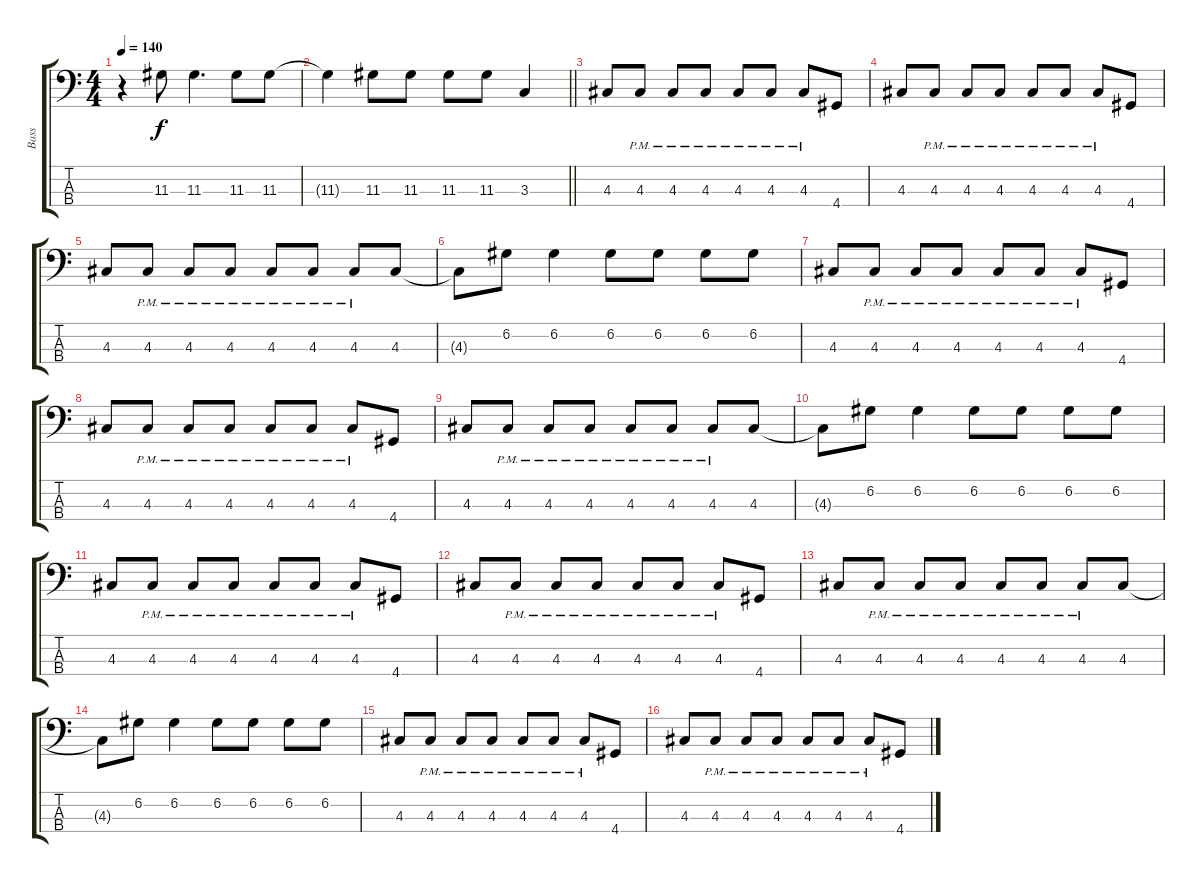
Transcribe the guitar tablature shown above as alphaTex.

\track ("Bass" "Bass") {instrument electricbasspick}
\staff {score tabs}
\tuning (G2 D2 A1 E1) {hide}
\ts (4 4)
\tempo 140
\clef f4
\ks c
r.4{dy f} 11.3.8 11.3.4{d} 11.3.8 11.3.8 |
\barLineRight lightlight
11.3{t}.4 11.3.8 11.3.8 11.3.8 11.3.8 3.3.4 |
4.3.8 4.3{pm}.8 4.3{pm}.8 4.3{pm}.8 4.3{pm}.8 4.3{pm}.8 4.3{pm}.8 4.4.8 |
4.3.8 4.3{pm}.8 4.3{pm}.8 4.3{pm}.8 4.3{pm}.8 4.3{pm}.8 4.3{pm}.8 4.4.8 |
4.3.8 4.3{pm}.8 4.3{pm}.8 4.3{pm}.8 4.3{pm}.8 4.3{pm}.8 4.3{pm}.8 4.3.8 |
4.3{t}.8 6.2.8 6.2.4 6.2.8 6.2.8 6.2.8 6.2.8 |
4.3.8 4.3{pm}.8 4.3{pm}.8 4.3{pm}.8 4.3{pm}.8 4.3{pm}.8 4.3{pm}.8 4.4.8 |
4.3.8 4.3{pm}.8 4.3{pm}.8 4.3{pm}.8 4.3{pm}.8 4.3{pm}.8 4.3{pm}.8 4.4.8 |
4.3.8 4.3{pm}.8 4.3{pm}.8 4.3{pm}.8 4.3{pm}.8 4.3{pm}.8 4.3{pm}.8 4.3.8 |
4.3{t}.8 6.2.8 6.2.4 6.2.8 6.2.8 6.2.8 6.2.8 |
4.3.8 4.3{pm}.8 4.3{pm}.8 4.3{pm}.8 4.3{pm}.8 4.3{pm}.8 4.3{pm}.8 4.4.8 |
4.3.8 4.3{pm}.8 4.3{pm}.8 4.3{pm}.8 4.3{pm}.8 4.3{pm}.8 4.3{pm}.8 4.4.8 |
4.3.8 4.3{pm}.8 4.3{pm}.8 4.3{pm}.8 4.3{pm}.8 4.3{pm}.8 4.3{pm}.8 4.3.8 |
4.3{t}.8 6.2.8 6.2.4 6.2.8 6.2.8 6.2.8 6.2.8 |
4.3.8 4.3{pm}.8 4.3{pm}.8 4.3{pm}.8 4.3{pm}.8 4.3{pm}.8 4.3{pm}.8 4.4.8 |
4.3.8 4.3{pm}.8 4.3{pm}.8 4.3{pm}.8 4.3{pm}.8 4.3{pm}.8 4.3{pm}.8 4.4.8
